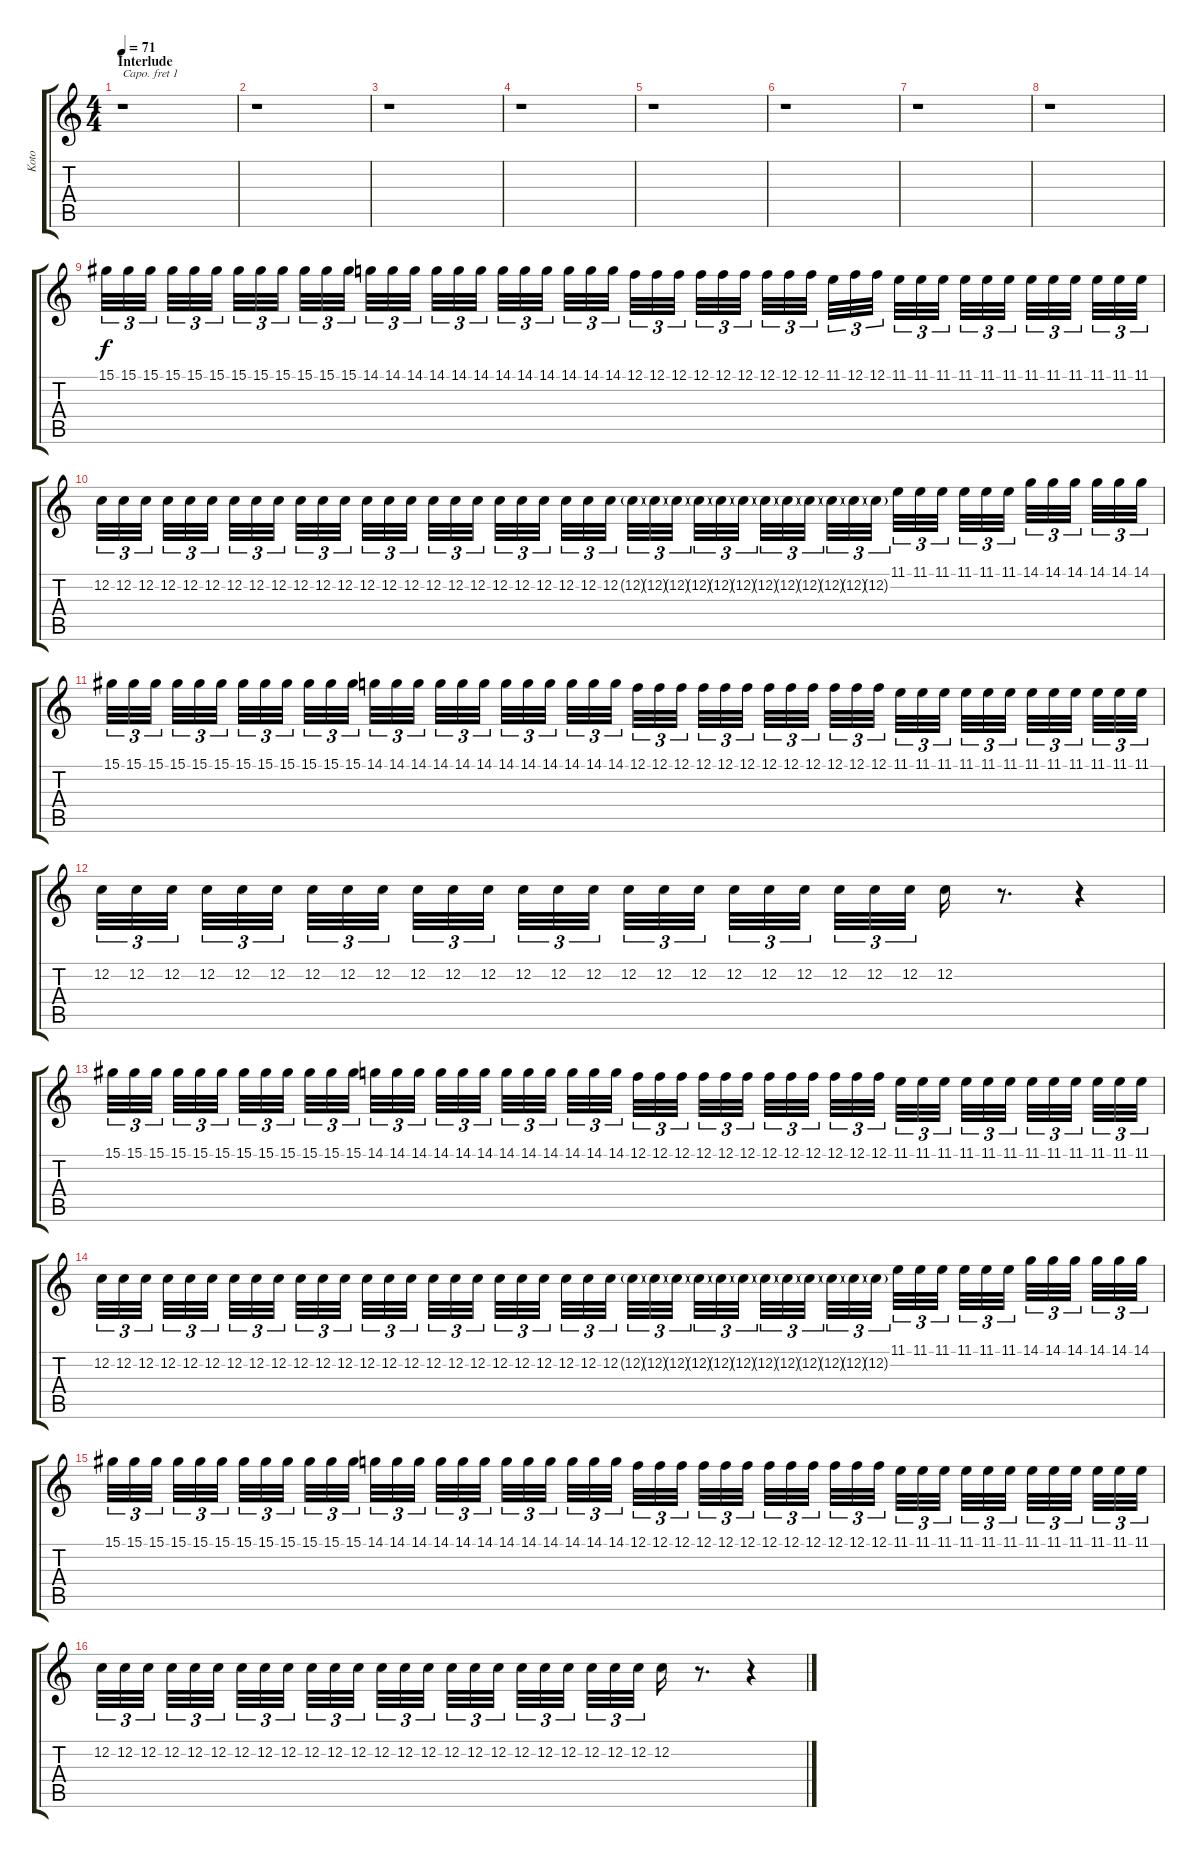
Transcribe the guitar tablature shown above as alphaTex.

\track ("Koto" "Koto") {instrument koto}
\staff {score tabs}
\capo 1
\tuning (E4 B3 G3 D3 A2 E2) {hide}
\ts (4 4)
\section ("" "Interlude")
\tempo 71
\clef g2
\ks c
r.1{dy f} |
r.1 |
r.1 |
r.1 |
r.1 |
r.1 |
r.1 |
r.1 |
15.1.32{tu (3 2)} 15.1.32{tu (3 2)} 15.1.32{tu (3 2)} 15.1.32{tu (3 2)} 15.1.32{tu (3 2)} 15.1.32{tu (3 2)} 15.1.32{tu (3 2)} 15.1.32{tu (3 2)} 15.1.32{tu (3 2)} 15.1.32{tu (3 2)} 15.1.32{tu (3 2)} 15.1.32{tu (3 2)} 14.1.32{tu (3 2)} 14.1.32{tu (3 2)} 14.1.32{tu (3 2)} 14.1.32{tu (3 2)} 14.1.32{tu (3 2)} 14.1.32{tu (3 2)} 14.1.32{tu (3 2)} 14.1.32{tu (3 2)} 14.1.32{tu (3 2)} 14.1.32{tu (3 2)} 14.1.32{tu (3 2)} 14.1.32{tu (3 2)} 12.1.32{tu (3 2)} 12.1.32{tu (3 2)} 12.1.32{tu (3 2)} 12.1.32{tu (3 2)} 12.1.32{tu (3 2)} 12.1.32{tu (3 2)} 12.1.32{tu (3 2)} 12.1.32{tu (3 2)} 12.1.32{tu (3 2)} 11.1.32{tu (3 2)} 12.1.32{tu (3 2)} 12.1.32{tu (3 2)} 11.1.32{tu (3 2)} 11.1.32{tu (3 2)} 11.1.32{tu (3 2)} 11.1.32{tu (3 2)} 11.1.32{tu (3 2)} 11.1.32{tu (3 2)} 11.1.32{tu (3 2)} 11.1.32{tu (3 2)} 11.1.32{tu (3 2)} 11.1.32{tu (3 2)} 11.1.32{tu (3 2)} 11.1.32{tu (3 2)} |
12.2.32{tu (3 2)} 12.2.32{tu (3 2)} 12.2.32{tu (3 2)} 12.2.32{tu (3 2)} 12.2.32{tu (3 2)} 12.2.32{tu (3 2)} 12.2.32{tu (3 2)} 12.2.32{tu (3 2)} 12.2.32{tu (3 2)} 12.2.32{tu (3 2)} 12.2.32{tu (3 2)} 12.2.32{tu (3 2)} 12.2.32{tu (3 2)} 12.2.32{tu (3 2)} 12.2.32{tu (3 2)} 12.2.32{tu (3 2)} 12.2.32{tu (3 2)} 12.2.32{tu (3 2)} 12.2.32{tu (3 2)} 12.2.32{tu (3 2)} 12.2.32{tu (3 2)} 12.2.32{tu (3 2)} 12.2.32{tu (3 2)} 12.2.32{tu (3 2)} 12.2{g}.32{tu (3 2)} 12.2{g}.32{tu (3 2)} 12.2{g}.32{tu (3 2)} 12.2{g}.32{tu (3 2)} 12.2{g}.32{tu (3 2)} 12.2{g}.32{tu (3 2)} 12.2{g}.32{tu (3 2)} 12.2{g}.32{tu (3 2)} 12.2{g}.32{tu (3 2)} 12.2{g}.32{tu (3 2)} 12.2{g}.32{tu (3 2)} 12.2{g}.32{tu (3 2)} 11.1.32{tu (3 2)} 11.1.32{tu (3 2)} 11.1.32{tu (3 2)} 11.1.32{tu (3 2)} 11.1.32{tu (3 2)} 11.1.32{tu (3 2)} 14.1.32{tu (3 2)} 14.1.32{tu (3 2)} 14.1.32{tu (3 2)} 14.1.32{tu (3 2)} 14.1.32{tu (3 2)} 14.1.32{tu (3 2)} |
15.1.32{tu (3 2)} 15.1.32{tu (3 2)} 15.1.32{tu (3 2)} 15.1.32{tu (3 2)} 15.1.32{tu (3 2)} 15.1.32{tu (3 2)} 15.1.32{tu (3 2)} 15.1.32{tu (3 2)} 15.1.32{tu (3 2)} 15.1.32{tu (3 2)} 15.1.32{tu (3 2)} 15.1.32{tu (3 2)} 14.1.32{tu (3 2)} 14.1.32{tu (3 2)} 14.1.32{tu (3 2)} 14.1.32{tu (3 2)} 14.1.32{tu (3 2)} 14.1.32{tu (3 2)} 14.1.32{tu (3 2)} 14.1.32{tu (3 2)} 14.1.32{tu (3 2)} 14.1.32{tu (3 2)} 14.1.32{tu (3 2)} 14.1.32{tu (3 2)} 12.1.32{tu (3 2)} 12.1.32{tu (3 2)} 12.1.32{tu (3 2)} 12.1.32{tu (3 2)} 12.1.32{tu (3 2)} 12.1.32{tu (3 2)} 12.1.32{tu (3 2)} 12.1.32{tu (3 2)} 12.1.32{tu (3 2)} 12.1.32{tu (3 2)} 12.1.32{tu (3 2)} 12.1.32{tu (3 2)} 11.1.32{tu (3 2)} 11.1.32{tu (3 2)} 11.1.32{tu (3 2)} 11.1.32{tu (3 2)} 11.1.32{tu (3 2)} 11.1.32{tu (3 2)} 11.1.32{tu (3 2)} 11.1.32{tu (3 2)} 11.1.32{tu (3 2)} 11.1.32{tu (3 2)} 11.1.32{tu (3 2)} 11.1.32{tu (3 2)} |
12.2.32{tu (3 2)} 12.2.32{tu (3 2)} 12.2.32{tu (3 2)} 12.2.32{tu (3 2)} 12.2.32{tu (3 2)} 12.2.32{tu (3 2)} 12.2.32{tu (3 2)} 12.2.32{tu (3 2)} 12.2.32{tu (3 2)} 12.2.32{tu (3 2)} 12.2.32{tu (3 2)} 12.2.32{tu (3 2)} 12.2.32{tu (3 2)} 12.2.32{tu (3 2)} 12.2.32{tu (3 2)} 12.2.32{tu (3 2)} 12.2.32{tu (3 2)} 12.2.32{tu (3 2)} 12.2.32{tu (3 2)} 12.2.32{tu (3 2)} 12.2.32{tu (3 2)} 12.2.32{tu (3 2)} 12.2.32{tu (3 2)} 12.2.32{tu (3 2)} 12.2.16 r.8{d} r.4 |
15.1.32{tu (3 2)} 15.1.32{tu (3 2)} 15.1.32{tu (3 2)} 15.1.32{tu (3 2)} 15.1.32{tu (3 2)} 15.1.32{tu (3 2)} 15.1.32{tu (3 2)} 15.1.32{tu (3 2)} 15.1.32{tu (3 2)} 15.1.32{tu (3 2)} 15.1.32{tu (3 2)} 15.1.32{tu (3 2)} 14.1.32{tu (3 2)} 14.1.32{tu (3 2)} 14.1.32{tu (3 2)} 14.1.32{tu (3 2)} 14.1.32{tu (3 2)} 14.1.32{tu (3 2)} 14.1.32{tu (3 2)} 14.1.32{tu (3 2)} 14.1.32{tu (3 2)} 14.1.32{tu (3 2)} 14.1.32{tu (3 2)} 14.1.32{tu (3 2)} 12.1.32{tu (3 2)} 12.1.32{tu (3 2)} 12.1.32{tu (3 2)} 12.1.32{tu (3 2)} 12.1.32{tu (3 2)} 12.1.32{tu (3 2)} 12.1.32{tu (3 2)} 12.1.32{tu (3 2)} 12.1.32{tu (3 2)} 12.1.32{tu (3 2)} 12.1.32{tu (3 2)} 12.1.32{tu (3 2)} 11.1.32{tu (3 2)} 11.1.32{tu (3 2)} 11.1.32{tu (3 2)} 11.1.32{tu (3 2)} 11.1.32{tu (3 2)} 11.1.32{tu (3 2)} 11.1.32{tu (3 2)} 11.1.32{tu (3 2)} 11.1.32{tu (3 2)} 11.1.32{tu (3 2)} 11.1.32{tu (3 2)} 11.1.32{tu (3 2)} |
12.2.32{tu (3 2)} 12.2.32{tu (3 2)} 12.2.32{tu (3 2)} 12.2.32{tu (3 2)} 12.2.32{tu (3 2)} 12.2.32{tu (3 2)} 12.2.32{tu (3 2)} 12.2.32{tu (3 2)} 12.2.32{tu (3 2)} 12.2.32{tu (3 2)} 12.2.32{tu (3 2)} 12.2.32{tu (3 2)} 12.2.32{tu (3 2)} 12.2.32{tu (3 2)} 12.2.32{tu (3 2)} 12.2.32{tu (3 2)} 12.2.32{tu (3 2)} 12.2.32{tu (3 2)} 12.2.32{tu (3 2)} 12.2.32{tu (3 2)} 12.2.32{tu (3 2)} 12.2.32{tu (3 2)} 12.2.32{tu (3 2)} 12.2.32{tu (3 2)} 12.2{g}.32{tu (3 2)} 12.2{g}.32{tu (3 2)} 12.2{g}.32{tu (3 2)} 12.2{g}.32{tu (3 2)} 12.2{g}.32{tu (3 2)} 12.2{g}.32{tu (3 2)} 12.2{g}.32{tu (3 2)} 12.2{g}.32{tu (3 2)} 12.2{g}.32{tu (3 2)} 12.2{g}.32{tu (3 2)} 12.2{g}.32{tu (3 2)} 12.2{g}.32{tu (3 2)} 11.1.32{tu (3 2)} 11.1.32{tu (3 2)} 11.1.32{tu (3 2)} 11.1.32{tu (3 2)} 11.1.32{tu (3 2)} 11.1.32{tu (3 2)} 14.1.32{tu (3 2)} 14.1.32{tu (3 2)} 14.1.32{tu (3 2)} 14.1.32{tu (3 2)} 14.1.32{tu (3 2)} 14.1.32{tu (3 2)} |
15.1.32{tu (3 2)} 15.1.32{tu (3 2)} 15.1.32{tu (3 2)} 15.1.32{tu (3 2)} 15.1.32{tu (3 2)} 15.1.32{tu (3 2)} 15.1.32{tu (3 2)} 15.1.32{tu (3 2)} 15.1.32{tu (3 2)} 15.1.32{tu (3 2)} 15.1.32{tu (3 2)} 15.1.32{tu (3 2)} 14.1.32{tu (3 2)} 14.1.32{tu (3 2)} 14.1.32{tu (3 2)} 14.1.32{tu (3 2)} 14.1.32{tu (3 2)} 14.1.32{tu (3 2)} 14.1.32{tu (3 2)} 14.1.32{tu (3 2)} 14.1.32{tu (3 2)} 14.1.32{tu (3 2)} 14.1.32{tu (3 2)} 14.1.32{tu (3 2)} 12.1.32{tu (3 2)} 12.1.32{tu (3 2)} 12.1.32{tu (3 2)} 12.1.32{tu (3 2)} 12.1.32{tu (3 2)} 12.1.32{tu (3 2)} 12.1.32{tu (3 2)} 12.1.32{tu (3 2)} 12.1.32{tu (3 2)} 12.1.32{tu (3 2)} 12.1.32{tu (3 2)} 12.1.32{tu (3 2)} 11.1.32{tu (3 2)} 11.1.32{tu (3 2)} 11.1.32{tu (3 2)} 11.1.32{tu (3 2)} 11.1.32{tu (3 2)} 11.1.32{tu (3 2)} 11.1.32{tu (3 2)} 11.1.32{tu (3 2)} 11.1.32{tu (3 2)} 11.1.32{tu (3 2)} 11.1.32{tu (3 2)} 11.1.32{tu (3 2)} |
12.2.32{tu (3 2)} 12.2.32{tu (3 2)} 12.2.32{tu (3 2)} 12.2.32{tu (3 2)} 12.2.32{tu (3 2)} 12.2.32{tu (3 2)} 12.2.32{tu (3 2)} 12.2.32{tu (3 2)} 12.2.32{tu (3 2)} 12.2.32{tu (3 2)} 12.2.32{tu (3 2)} 12.2.32{tu (3 2)} 12.2.32{tu (3 2)} 12.2.32{tu (3 2)} 12.2.32{tu (3 2)} 12.2.32{tu (3 2)} 12.2.32{tu (3 2)} 12.2.32{tu (3 2)} 12.2.32{tu (3 2)} 12.2.32{tu (3 2)} 12.2.32{tu (3 2)} 12.2.32{tu (3 2)} 12.2.32{tu (3 2)} 12.2.32{tu (3 2)} 12.2.16 r.8{d} r.4
